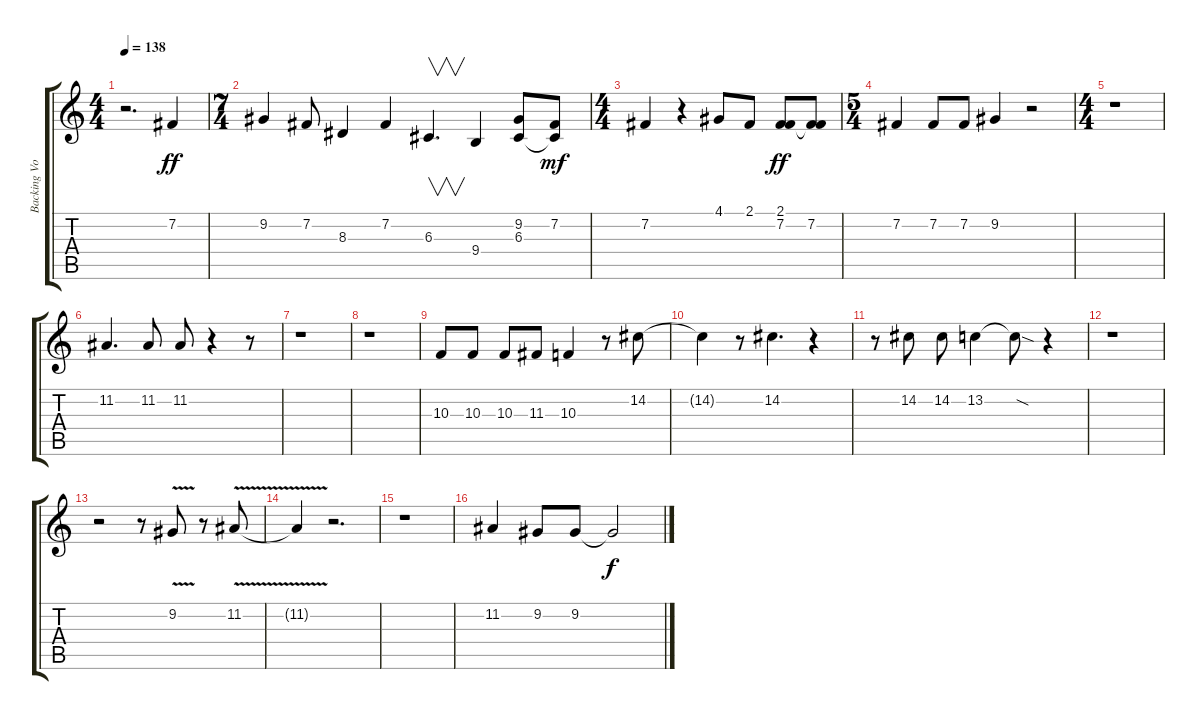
\track ("Backing Vocals" "Backing Vo") {instrument choiraahs}
\staff {score tabs}
\tuning (E4 B3 G3 D3 A2 E2) {hide}
\ts (4 4)
\tempo 138
\clef g2
\ks c
r.2{d dy ff} 7.2.4 |
\ts (7 4)
9.2.4 7.2.8 8.3.4 7.2.4 6.3.4{v d} 9.4.4 (9.2 6.3).8 (7.2 6.3{t}).8{dy mf} |
\ts (4 4)
7.2.4 r.4 4.1.8 2.1.8 (2.1 7.2).8{dy ff} (2.1{t} 7.2).8 |
\ts (5 4)
7.2.4 7.2.8 7.2.8 9.2.4 r.2 |
\ts (4 4)
r.1 |
11.2.4{d volume 12 balance 5 instrument choiraahs} 11.2.8 11.2.8 r.4 r.8 |
r.1 |
r.1 |
10.3.8 10.3.8 10.3.8 11.3.8 10.3.4 r.8 14.2.8 |
14.2{t}.4 r.8 14.2.4{d} r.4 |
r.8 14.2.8 14.2.8 13.2.4 13.2{sod t}.8 r.4 |
r.1 |
r.2 r.8 9.2{v}.8 r.8 11.2{v}.8 |
11.2{t}.4 r.2{d} |
r.1 |
11.2.4 9.2.8 9.2.8 9.2{t}.2{dy f}
